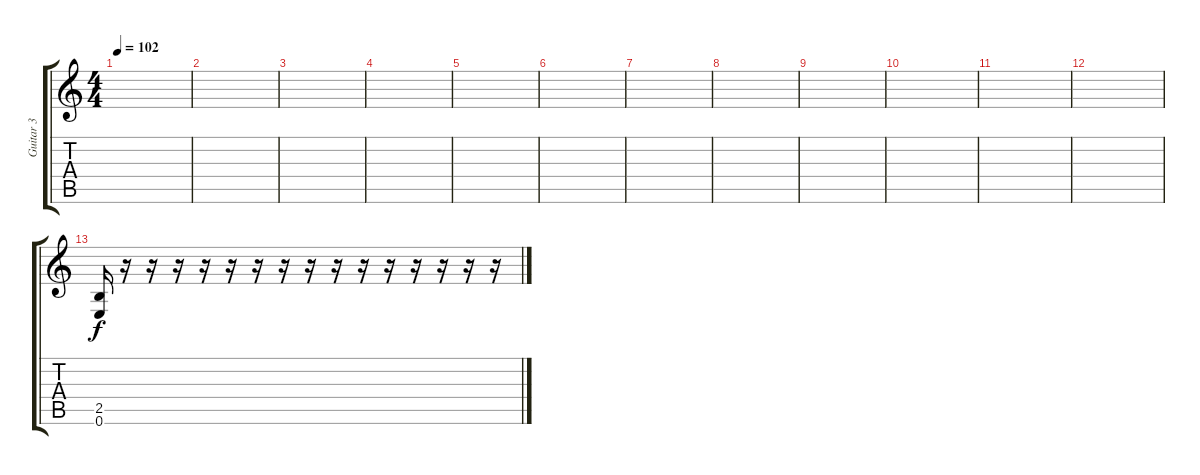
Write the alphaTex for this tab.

\track ("Guitar 3" "Guitar 3") {instrument overdrivenguitar}
\staff {score tabs}
\tuning (E4 B3 G3 D3 A2 E2) {hide}
\ts (4 4)
\tempo 102
\clef g2
\ks c
|
|
|
|
|
|
|
|
|
|
|
|
(2.5 0.6).16 r.16 r.16 r.16 r.16 r.16 r.16 r.16 r.16 r.16 r.16 r.16 r.16 r.16 r.16 r.16
